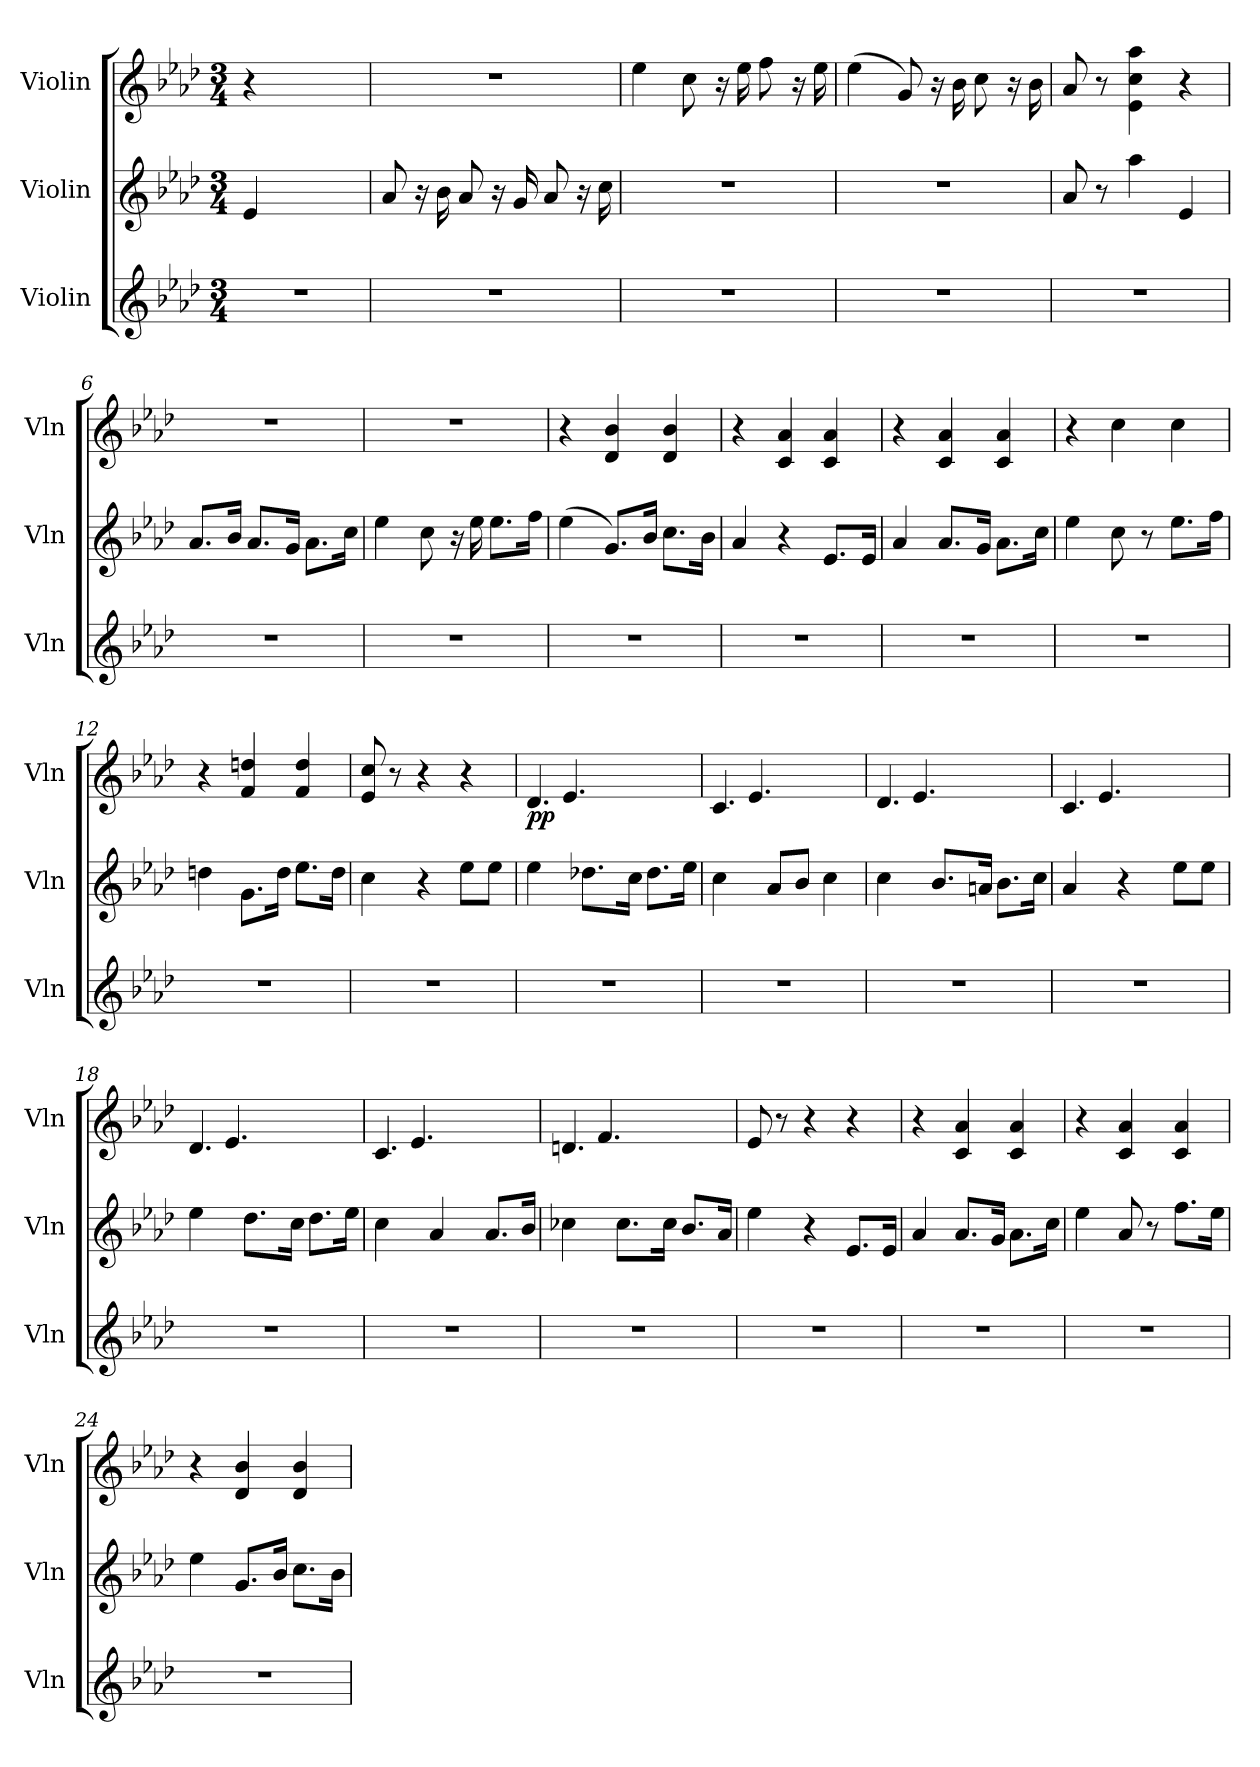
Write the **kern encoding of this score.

**kern	**kern	**kern	**dynam
*part3	*part2	*part1	*part1
*staff3	*staff2	*staff1	*staff1
*I"Violin	*I"Violin	*I"Violin	*
*I'Vln	*I'Vln	*I'Vln	*
*clefG2	*clefG2	*clefG2	*
*k[b-e-a-d-]	*k[b-e-a-d-]	*k[b-e-a-d-]	*
*M3/4	*M3/4	*M3/4	*
=1	=1	=1	=1
2.r	4e-/	4r	.
.	2ryy	2ryy	.
=2	=2	=2	=2
2.r	8a-/	2.r	.
.	16r	.	.
.	16b-\	.	.
.	8a-/	.	.
.	16r	.	.
.	16g/	.	.
.	8a-/	.	.
.	16r	.	.
.	16cc\	.	.
=3	=3	=3	=3
2.r	2.r	4ee-\	.
.	.	8cc\	.
.	.	16r	.
.	.	16ee-\	.
.	.	8ff\	.
.	.	16r	.
.	.	16ee-\	.
=4	=4	=4	=4
2.r	2.r	(>4ee-\	.
.	.	8g/)	.
.	.	16r	.
.	.	16b-\	.
.	.	8cc\	.
.	.	16r	.
.	.	16b-\	.
=5	=5	=5	=5
2.r	8a-/	8a-/	.
.	8r	8r	.
.	4aa-\	4e-\ 4cc\ 4aa-\	.
.	4e-/	4r	.
!!LO:LB:g=z
=6	=6	=6	=6
2.r	8.a-/L	2.r	.
.	16b-/Jk	.	.
.	8.a-/L	.	.
.	16g/Jk	.	.
.	8.a-\L	.	.
.	16cc\Jk	.	.
=7	=7	=7	=7
2.r	4ee-\	2.r	.
.	8cc\	.	.
.	16r	.	.
.	16ee-\	.	.
.	8.ee-\L	.	.
.	16ff\Jk	.	.
=8	=8	=8	=8
2.r	(>4ee-\	4r	.
.	8.g/L)	4d-/ 4b-/	.
.	16b-/Jk	.	.
.	8.cc\L	4d-/ 4b-/	.
.	16b-\Jk	.	.
=9	=9	=9	=9
2.r	4a-/	4r	.
.	4r	4c/ 4a-/	.
.	8.e-/L	4c/ 4a-/	.
.	16e-/Jk	.	.
=10	=10	=10	=10
2.r	4a-/	4r	.
.	8.a-/L	4c/ 4a-/	.
.	16g/Jk	.	.
.	8.a-\L	4c/ 4a-/	.
.	16cc\Jk	.	.
!!LO:LB:g=z
=11	=11	=11	=11
2.r	4ee-\	4r	.
.	8cc\	4cc\	.
.	8r	.	.
.	8.ee-\L	4cc\	.
.	16ff\Jk	.	.
=12	=12	=12	=12
2.r	4ddn\	4r	.
.	8.g\L	4f/ 4ddn/	.
.	16dd\Jk	.	.
.	8.ee-\L	4f/ 4dd/	.
.	16dd\Jk	.	.
=13	=13	=13	=13
2.r	4cc\	8e-/ 8cc/	.
.	.	8r	.
.	4r	4r	.
.	8ee-\L	4r	.
.	8ee-\J	.	.
=14	=14	=14	=14
!	!	!LO:N:vis=4.	!LO:DY:b
2.r	4ee-\	8.d-@@8@@/	pp
.	.	.	.
!	!	!LO:N:vis=4.	!
.	.	8.e-@@8@@/	.
.	8.dd-X\L	.	.
.	.	.	.
.	.	4.ryy	.
.	16cc\Jk	.	.
.	8.dd-\L	.	.
.	16ee-\Jk	.	.
=15	=15	=15	=15
!	!	!LO:N:vis=4.	!
2.r	4cc\	8.c@@8@@/	.
.	.	.	.
!	!	!LO:N:vis=4.	!
.	.	8.e-@@8@@/	.
.	8a-/L	.	.
.	.	.	.
.	8b-/J	4.ryy	.
.	.	.	.
.	4cc\	.	.
!!LO:LB:g=z
=16	=16	=16	=16
!	!	!LO:N:vis=4.	!
2.r	4cc\	8.d-@@8@@/	.
.	.	.	.
!	!	!LO:N:vis=4.	!
.	.	8.e-@@8@@/	.
.	8.b-/L	.	.
.	.	.	.
.	.	4.ryy	.
.	16an/Jk	.	.
.	8.b-\L	.	.
.	16cc\Jk	.	.
=17	=17	=17	=17
!	!	!LO:N:vis=4.	!
2.r	4a-/	8.c@@8@@/	.
.	.	.	.
!	!	!LO:N:vis=4.	!
.	.	8.e-@@8@@/	.
.	4r	.	.
.	.	.	.
.	.	4.ryy	.
.	.	.	.
.	8ee-\L	.	.
.	8ee-\J	.	.
=18	=18	=18	=18
!	!	!LO:N:vis=4.	!
2.r	4ee-\	8.d-@@8@@/	.
.	.	.	.
!	!	!LO:N:vis=4.	!
.	.	8.e-@@8@@/	.
.	8.dd-\L	.	.
.	.	.	.
.	.	4.ryy	.
.	16cc\Jk	.	.
.	8.dd-\L	.	.
.	16ee-\Jk	.	.
=19	=19	=19	=19
!	!	!LO:N:vis=4.	!
2.r	4cc\	8.c@@8@@/	.
.	.	.	.
!	!	!LO:N:vis=4.	!
.	.	8.e-@@8@@/	.
.	4a-/	.	.
.	.	.	.
.	.	4.ryy	.
.	.	.	.
.	8.a-/L	.	.
.	16b-/Jk	.	.
=20	=20	=20	=20
!	!	!LO:N:vis=4.	!
2.r	4cc-X\	8.dn@@8@@/	.
.	.	.	.
!	!	!LO:N:vis=4.	!
.	.	8.f@@8@@/	.
.	8.cc-\L	.	.
.	.	.	.
.	.	4.ryy	.
.	16cc-\Jk	.	.
.	8.b-/L	.	.
.	16a-/Jk	.	.
!!LO:PB:g=z
=21	=21	=21	=21
2.r	4ee-\	8e-/	.
.	.	8r	.
.	4r	4r	.
.	8.e-/L	4r	.
.	16e-/Jk	.	.
=22	=22	=22	=22
2.r	4a-/	4r	.
.	8.a-/L	4c/ 4a-/	.
.	16g/Jk	.	.
.	8.a-\L	4c/ 4a-/	.
.	16cc\Jk	.	.
=23	=23	=23	=23
2.r	4ee-\	4r	.
.	8a-/	4c/ 4a-/	.
.	8r	.	.
.	8.ff\L	4c/ 4a-/	.
.	16ee-\Jk	.	.
=24	=24	=24	=24
2.r	4ee-\	4r	.
.	8.g/L	4d-/ 4b-/	.
.	16b-/Jk	.	.
.	8.cc\L	4d-/ 4b-/	.
.	16b-\Jk	.	.
=	=	=	=
*-	*-	*-	*-
